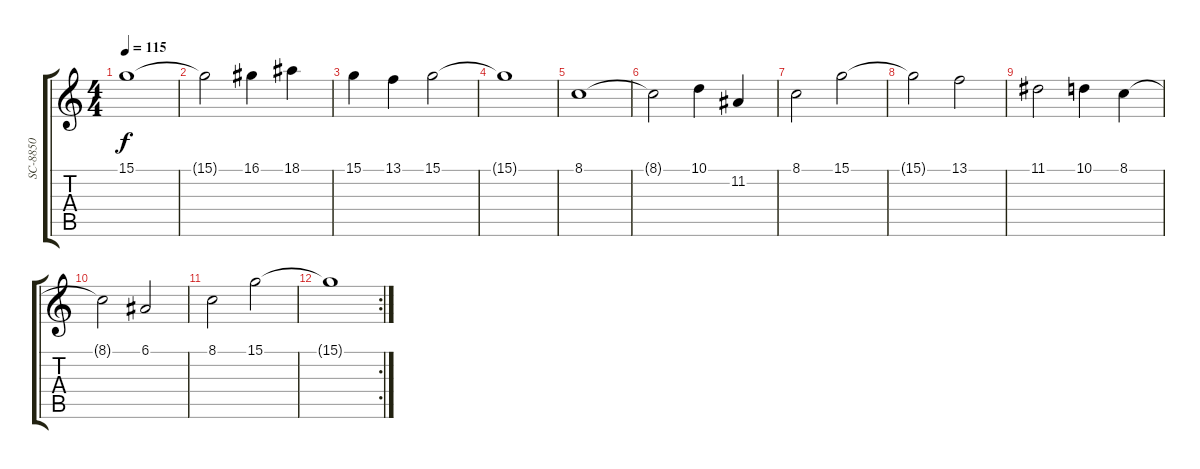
\track ("SC-8850" "SC-8850") {instrument cello}
\staff {score tabs}
\tuning (E4 B3 G3 D3 A2 E2) {hide}
\ts (4 4)
\tempo 115
\clef g2
\ks c
15.1.1{dy f} |
15.1{t}.2 16.1.4 18.1.4 |
15.1.4 13.1.4 15.1.2 |
15.1{t}.1 |
8.1.1 |
8.1{t}.2 10.1.4 11.2.4 |
8.1.2 15.1.2 |
15.1{t}.2 13.1.2 |
11.1.2 10.1.4 8.1.4 |
8.1{t}.2 6.1.2 |
8.1.2 15.1.2 |
\rc 2
15.1{t}.1
